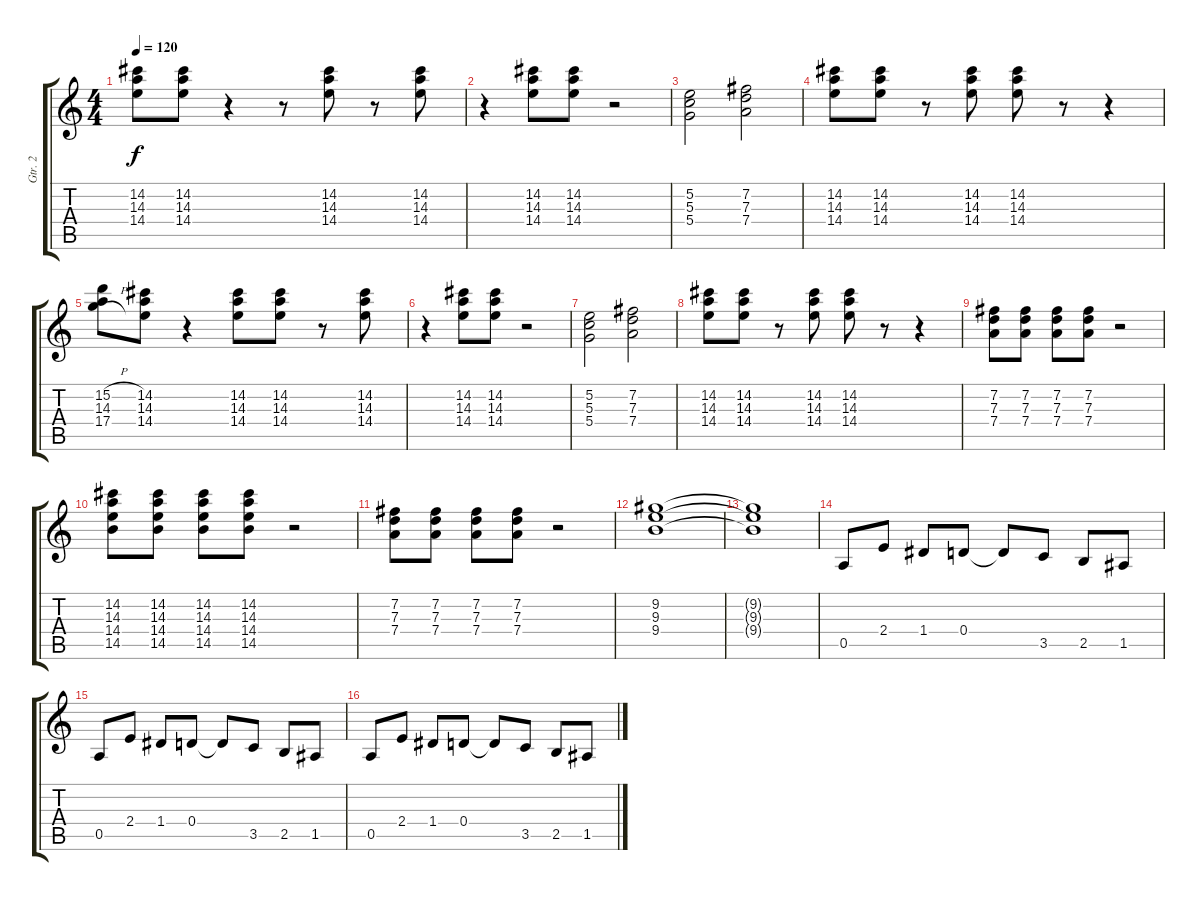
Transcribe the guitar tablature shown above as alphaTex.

\track ("Gtr. 2" "Gtr. 2") {instrument overdrivenguitar}
\staff {score tabs}
\tuning (E4 B3 G3 D3 A2 E2) {hide}
\ts (4 4)
\tempo 120
\clef g2
\ks c
(14.2 14.3 14.4).8{dy f} (14.2 14.3 14.4).8 r.4 r.8 (14.2 14.3 14.4).8 r.8 (14.2 14.3 14.4).8 |
r.4 (14.2 14.3 14.4).8 (14.2 14.3 14.4).8 r.2 |
(5.2 5.3 5.4).2 (7.2 7.3 7.4).2 |
(14.2 14.3 14.4).8 (14.2 14.3 14.4).8 r.8 (14.2 14.3 14.4).8 (14.2 14.3 14.4).8 r.8 r.4 |
(15.2{h} 14.3 17.4{h}).8 (14.2 14.3 14.4).8 r.4 (14.2 14.3 14.4).8 (14.2 14.3 14.4).8 r.8 (14.2 14.3 14.4).8 |
r.4 (14.2 14.3 14.4).8 (14.2 14.3 14.4).8 r.2 |
(5.2 5.3 5.4).2 (7.2 7.3 7.4).2 |
(14.2 14.3 14.4).8 (14.2 14.3 14.4).8 r.8 (14.2 14.3 14.4).8 (14.2 14.3 14.4).8 r.8 r.4 |
(7.2 7.3 7.4).8 (7.2 7.3 7.4).8 (7.2 7.3 7.4).8 (7.2 7.3 7.4).8 r.2 |
(14.2 14.3 14.4 14.5).8 (14.2 14.3 14.4 14.5).8 (14.2 14.3 14.4 14.5).8 (14.2 14.3 14.4 14.5).8 r.2 |
(7.2 7.3 7.4).8 (7.2 7.3 7.4).8 (7.2 7.3 7.4).8 (7.2 7.3 7.4).8 r.2 |
(9.2 9.3 9.4).1 |
(9.2{t} 9.3{t} 9.4{t}).1 |
0.5.8 2.4.8 1.4.8 0.4.8 0.4{t}.8 3.5.8 2.5.8 1.5.8 |
0.5.8 2.4.8 1.4.8 0.4.8 0.4{t}.8 3.5.8 2.5.8 1.5.8 |
0.5.8 2.4.8 1.4.8 0.4.8 0.4{t}.8 3.5.8 2.5.8 1.5.8
